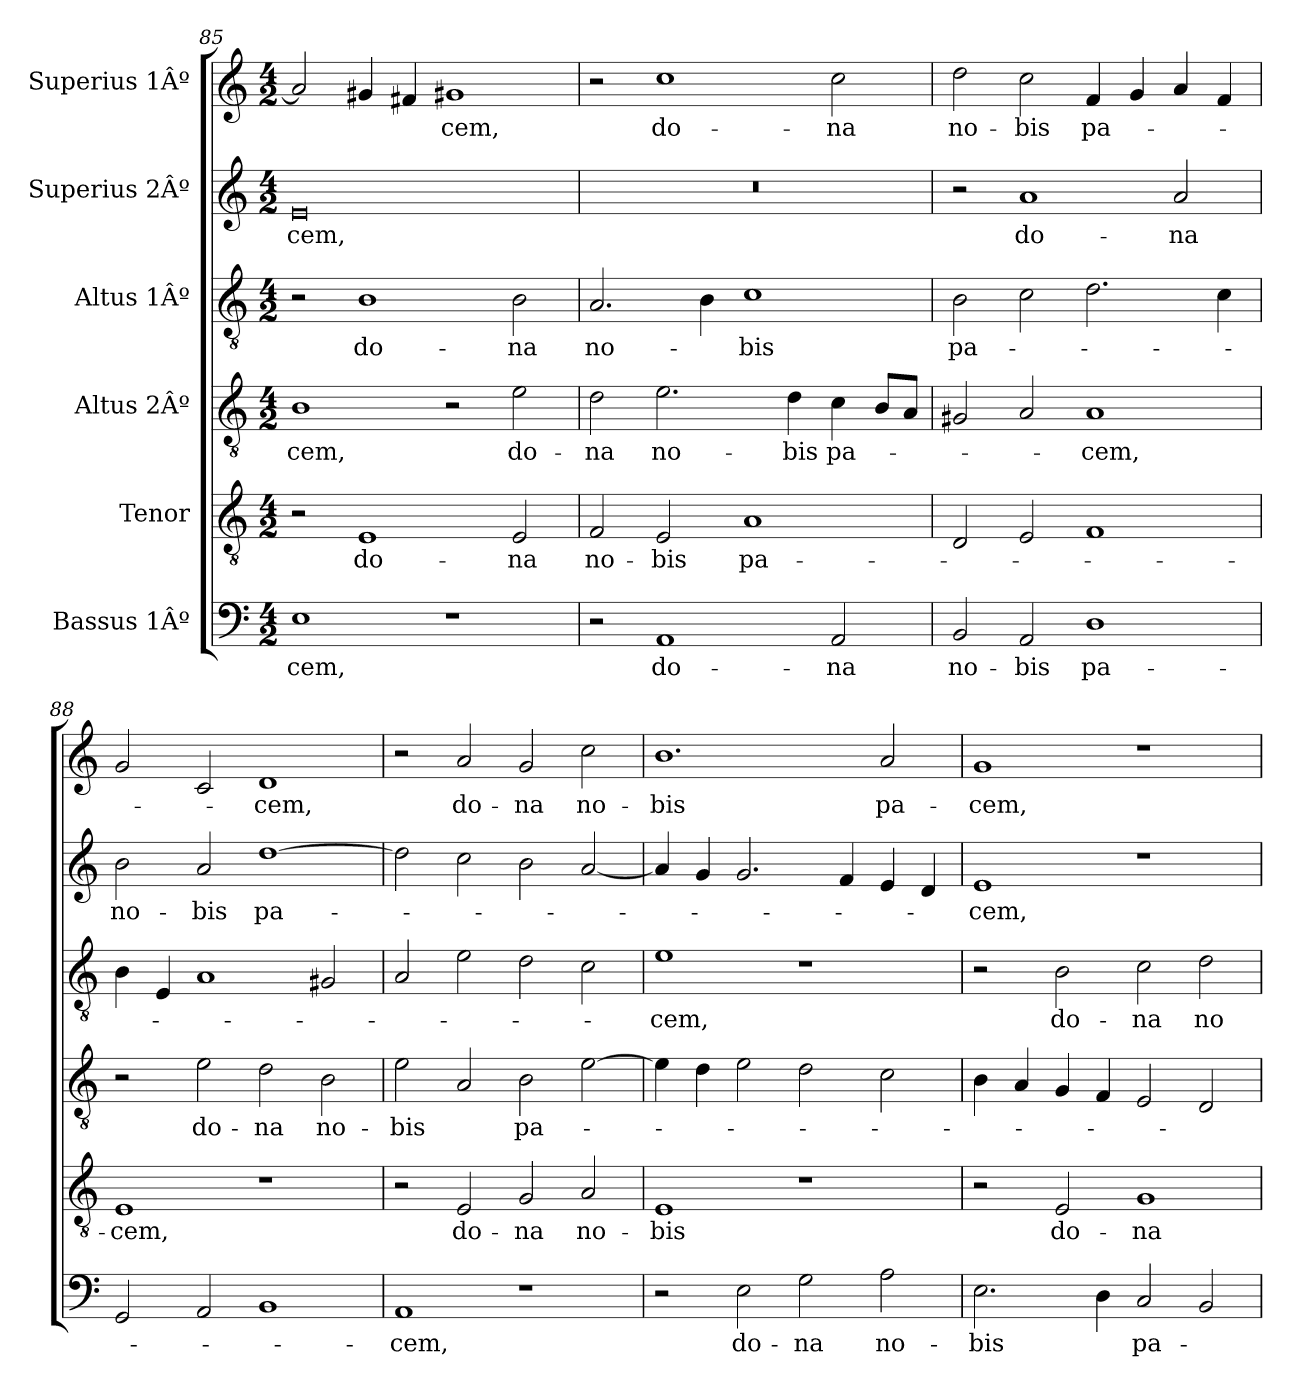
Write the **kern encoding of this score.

**kern	**text	**kern	**text	**kern	**text	**kern	**text	**kern	**text	**kern	**text
*part6	*part6	*part5	*part5	*part4	*part4	*part3	*part3	*part2	*part2	*part1	*part1
*staff6	*staff6	*staff5	*staff5	*staff4	*staff4	*staff3	*staff3	*staff2	*staff2	*staff1	*staff1
*I"Bassus 1Âº	*	*I"Tenor	*	*I"Altus 2Âº	*	*I"Altus 1Âº	*	*I"Superius 2Âº	*	*I"Superius 1Âº	*
*clefF4	*	*clefGv2	*	*clefGv2	*	*clefGv2	*	*clefG2	*	*clefG2	*
*k[]	*	*k[]	*	*k[]	*	*k[]	*	*k[]	*	*k[]	*
*M4/2	*	*M4/2	*	*M4/2	*	*M4/2	*	*M4/2	*	*M4/2	*
=85	=85	=85	=85	=85	=85	=85	=85	=85	=85	=85	=85
1E\	-cem,	2r	.	1B\	-cem,	2r	.	0e/	-cem,	2a/]	.
.	.	1E/	do-	.	.	1B\	do-	.	.	4g#X/	.
.	.	.	.	.	.	.	.	.	.	4f#X/	.
1r	.	.	.	2r	.	.	.	.	.	1g#X/	-cem,
.	.	2E/	-na	2e\	do-	2B\	-na	.	.	.	.
=86	=86	=86	=86	=86	=86	=86	=86	=86	=86	=86	=86
2r	.	2F/	no-	2d\	-na	2.A/	no-	0r	.	2r	.
1AA/	do-	2E/	-bis	2.e\	no-	.	.	.	.	1cc\	do-
.	.	.	.	.	.	4B\	.	.	.	.	.
.	.	1A/	pa-	.	.	1c\	-bis	.	.	.	.
.	.	.	.	4d\	-bis	.	.	.	.	.	.
2AA/	-na	.	.	4c\	pa-	.	.	.	.	2cc\	-na
.	.	.	.	8B/L	.	.	.	.	.	.	.
.	.	.	.	8A/J	.	.	.	.	.	.	.
=87	=87	=87	=87	=87	=87	=87	=87	=87	=87	=87	=87
2BB/	no-	2D/	.	2G#X/	.	2B\	pa-	2r	.	2dd\	no-
2AA/	-bis	2E/	.	2A/	.	2c\	.	1a/	do-	2cc\	-bis
1D\	pa-	1F/	.	1A/	-cem,	2.d\	.	.	.	4f/	pa-
.	.	.	.	.	.	.	.	.	.	4g/	.
.	.	.	.	.	.	.	.	2a/	-na	4a/	.
.	.	.	.	.	.	4c\	.	.	.	4f/	.
=88	=88	=88	=88	=88	=88	=88	=88	=88	=88	=88	=88
2GG/	.	1E/	-cem,	2r	.	4B\	.	2b\	no-	2g/	.
.	.	.	.	.	.	4E/	.	.	.	.	.
2AA/	.	.	.	2e\	do-	1A/	.	2a/	-bis	2c/	.
1BB/	.	1r	.	2d\	-na	.	.	[1dd\	pa-	1d/	-cem,
.	.	.	.	2B\	no-	2G#X/	.	.	.	.	.
=89	=89	=89	=89	=89	=89	=89	=89	=89	=89	=89	=89
1AA/	-cem,	2r	.	2e\	-bis	2A/	.	2dd\]	.	2r	.
.	.	2E/	do-	2A/	.	2e\	.	2cc\	.	2a/	do-
1r	.	2G/	-na	2B\	pa-	2d\	.	2b\	.	2g/	-na
.	.	2A/	no-	[2e\	.	2c\	.	[2a/	.	2cc\	no-
=90	=90	=90	=90	=90	=90	=90	=90	=90	=90	=90	=90
2r	.	1E/	-bis	4e\]	.	1e\	-cem,	4a/]	.	1.b\	-bis
.	.	.	.	4d\	.	.	.	4g/	.	.	.
2E\	do-	.	.	2e\	.	.	.	2.g/	.	.	.
2G\	-na	1r	.	2d\	.	1r	.	.	.	.	.
.	.	.	.	.	.	.	.	4f/	.	.	.
2A\	no-	.	.	2c\	.	.	.	4e/	.	2a/	pa-
.	.	.	.	.	.	.	.	4d/	.	.	.
=91	=91	=91	=91	=91	=91	=91	=91	=91	=91	=91	=91
2.E\	-bis	2r	.	4B\	.	2r	.	1e/	-cem,	1g/	-cem,
.	.	.	.	4A/	.	.	.	.	.	.	.
.	.	2E/	do-	4G/	.	2B\	do-	.	.	.	.
4D\	.	.	.	4F/	.	.	.	.	.	.	.
2C/	pa-	1G/	-na	2E/	.	2c\	-na	1r	.	1r	.
2BB/	.	.	.	2D/	.	2d\	no-	.	.	.	.
=	=	=	=	=	=	=	=	=	=	=	=
*-	*-	*-	*-	*-	*-	*-	*-	*-	*-	*-	*-
